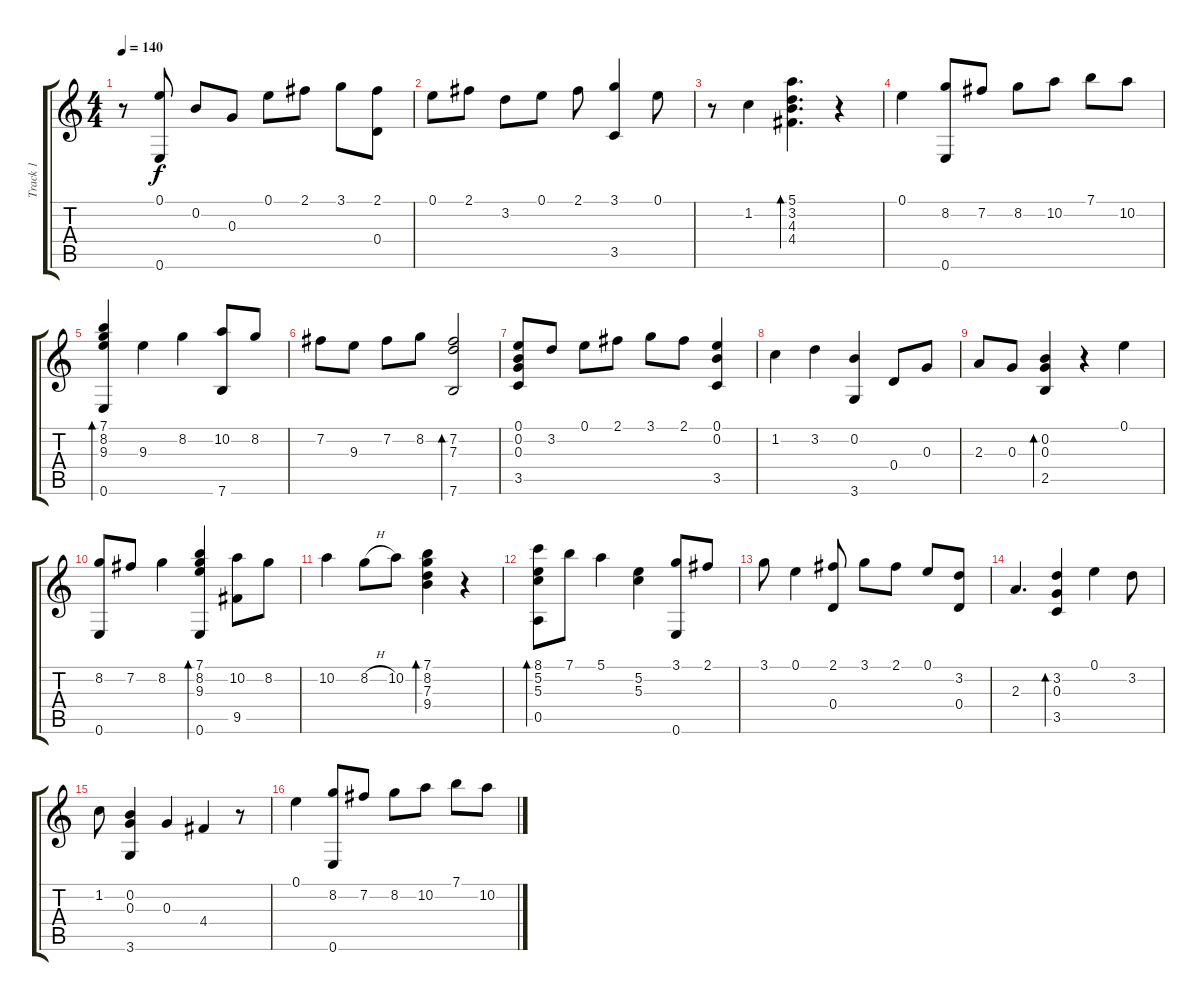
\track ("Track 1" "Track 1") {instrument acousticguitarnylon}
\staff {score tabs}
\tuning (E4 B3 G3 D3 A2 E2) {hide}
\ts (4 4)
\tempo 140
\clef g2
\ks c
r.8{dy f} (0.1 0.6).8 0.2.8 0.3.8 0.1.8 2.1.8 3.1.8 (2.1 0.4).8 |
0.1.8 2.1.8 3.2.8 0.1.8 2.1.8 (3.1 3.5).4 0.1.8 |
r.8 1.2.4 (5.1 3.2 4.3 4.4).4{d bd 240} r.4 |
0.1.4 (8.2 0.6).8 7.2.8 8.2.8 10.2.8 7.1.8 10.2.8 |
(7.1 8.2 9.3 0.6).4{bd 240} 9.3.4 8.2.4 (10.2 7.6).8 8.2.8 |
7.2.8 9.3.8 7.2.8 8.2.8 (7.2 7.3 7.6).2{bd 240} |
(0.1 0.2 0.3 3.5).8 3.2.8 0.1.8 2.1.8 3.1.8 2.1.8 (0.1 0.2 3.5).4 |
1.2.4 3.2.4 (0.2 3.6).4 0.4.8 0.3.8 |
2.3.8 0.3.8 (0.2 0.3 2.5).4{bd 240} r.4 0.1.4 |
(8.2 0.6).8 7.2.8 8.2.4 (7.1 8.2 9.3 0.6).4{bd 240} (10.2 9.5).8 8.2.8 |
10.2.4 8.2{h}.8 10.2.8 (7.1 8.2 7.3 9.4).4{bd 240} r.4 |
(8.1 5.2 5.3 0.5).8{bd 240} 7.1.8 5.1.4 (5.2 5.3).4 (3.1 0.6).8 2.1.8 |
3.1.8 0.1.4 (2.1 0.4).8 3.1.8 2.1.8 0.1.8 (3.2 0.4).8 |
2.3.4{d} (3.2 0.3 3.5).4{bd 60} 0.1.4 3.2.8 |
1.2.8 (0.2 0.3 3.6).4 0.3.4 4.4.4 r.8 |
0.1.4 (8.2 0.6).8 7.2.8 8.2.8 10.2.8 7.1.8 10.2.8
